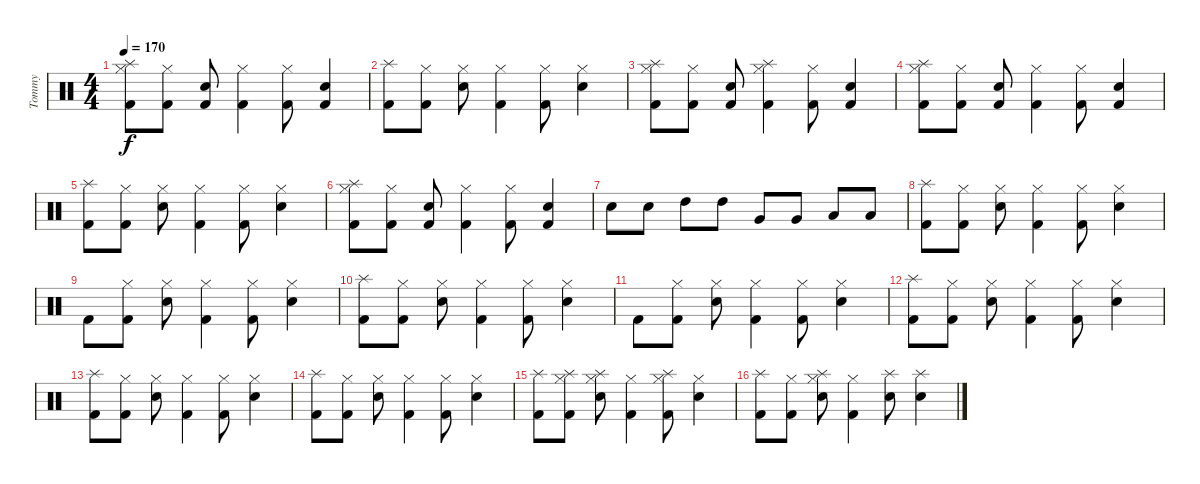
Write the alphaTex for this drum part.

\track ("Tommy" "Tommy") {instrument percussion}
\staff {score}
\articulation defaults
\ts (4 4)
\tempo 170
\clef neutral
\ks c
("Splash (hit)" "Kick (hit) 2" "Hi-Hat (closed)").8{dy f} ("Kick (hit) 2" "Hi-Hat (closed)").8 ("Electric Snare (hit)" "Kick (hit) 2").8 ("Kick (hit) 2" "Hi-Hat (closed)").4 ("Kick (hit) 2" "Hi-Hat (closed)").8 ("Electric Snare (hit)" "Kick (hit) 2").4 |
("Splash (hit)" "Kick (hit) 2").8 ("Kick (hit) 2" "Hi-Hat (closed)").8 ("Electric Snare (hit)" "Hi-Hat (closed)").8 ("Kick (hit) 2" "Hi-Hat (closed)").4 ("Kick (hit) 2" "Hi-Hat (closed)").8 ("Electric Snare (hit)" "Hi-Hat (closed)").4 |
("Splash (hit)" "Kick (hit) 2" "Hi-Hat (closed)").8 ("Kick (hit) 2" "Hi-Hat (closed)").8 ("Electric Snare (hit)" "Kick (hit) 2").8 ("Splash (hit)" "Kick (hit) 2" "Hi-Hat (closed)").4 ("Kick (hit) 2" "Hi-Hat (closed)").8 ("Electric Snare (hit)" "Kick (hit) 2").4 |
("Splash (hit)" "Kick (hit) 2" "Hi-Hat (closed)").8 ("Kick (hit) 2" "Hi-Hat (closed)").8 ("Electric Snare (hit)" "Kick (hit) 2").8 ("Kick (hit) 2" "Hi-Hat (closed)").4 ("Kick (hit) 2" "Hi-Hat (closed)").8 ("Electric Snare (hit)" "Kick (hit) 2").4 |
("Splash (hit)" "Kick (hit) 2").8 ("Kick (hit) 2" "Hi-Hat (closed)").8 ("Electric Snare (hit)" "Hi-Hat (closed)").8 ("Kick (hit) 2" "Hi-Hat (closed)").4 ("Kick (hit) 2" "Hi-Hat (closed)").8 ("Electric Snare (hit)" "Hi-Hat (closed)").4 |
("Splash (hit)" "Kick (hit) 2" "Hi-Hat (closed)").8 ("Kick (hit) 2" "Hi-Hat (closed)").8 ("Electric Snare (hit)" "Kick (hit) 2").8 ("Kick (hit) 2" "Hi-Hat (closed)").4 ("Kick (hit) 2" "Hi-Hat (closed)").8 ("Electric Snare (hit)" "Kick (hit) 2").4 |
"Snare (hit) 2".8 "Snare (hit) 2".8 "High Tom (hit)".8 "High Tom (hit)".8 "Very Low Tom (hit)".8 "Very Low Tom (hit)".8 "Low Floor Tom (hit)".8 "Low Floor Tom (hit)".8 |
("Splash (hit)" "Kick (hit) 2").8 ("Kick (hit) 2" "Hi-Hat (closed)").8 ("Electric Snare (hit)" "Hi-Hat (closed)").8 ("Kick (hit) 2" "Hi-Hat (closed)").4 ("Kick (hit) 2" "Hi-Hat (closed)").8 ("Electric Snare (hit)" "Hi-Hat (closed)").4 |
"Kick (hit) 2".8 ("Kick (hit) 2" "Hi-Hat (closed)").8 ("Electric Snare (hit)" "Hi-Hat (closed)").8 ("Kick (hit) 2" "Hi-Hat (closed)").4 ("Kick (hit) 2" "Hi-Hat (closed)").8 ("Electric Snare (hit)" "Hi-Hat (closed)").4 |
("Splash (hit)" "Kick (hit) 2").8 ("Kick (hit) 2" "Hi-Hat (closed)").8 ("Electric Snare (hit)" "Hi-Hat (closed)").8 ("Kick (hit) 2" "Hi-Hat (closed)").4 ("Kick (hit) 2" "Hi-Hat (closed)").8 ("Electric Snare (hit)" "Hi-Hat (closed)").4 |
"Kick (hit) 2".8 ("Kick (hit) 2" "Hi-Hat (closed)").8 ("Electric Snare (hit)" "Hi-Hat (closed)").8 ("Kick (hit) 2" "Hi-Hat (closed)").4 ("Kick (hit) 2" "Hi-Hat (closed)").8 ("Electric Snare (hit)" "Hi-Hat (closed)").4 |
("Splash (hit)" "Kick (hit) 2").8 ("Kick (hit) 2" "Hi-Hat (closed)").8 ("Electric Snare (hit)" "Hi-Hat (closed)").8 ("Kick (hit) 2" "Hi-Hat (closed)").4 ("Kick (hit) 2" "Hi-Hat (closed)").8 ("Electric Snare (hit)" "Hi-Hat (closed)").4 |
("Splash (hit)" "Kick (hit) 2").8 ("Kick (hit) 2" "Hi-Hat (closed)").8 ("Electric Snare (hit)" "Hi-Hat (closed)").8 ("Kick (hit) 2" "Hi-Hat (closed)").4 ("Kick (hit) 2" "Hi-Hat (closed)").8 ("Electric Snare (hit)" "Hi-Hat (closed)").4 |
("Splash (hit)" "Kick (hit) 2").8 ("Kick (hit) 2" "Hi-Hat (closed)").8 ("Electric Snare (hit)" "Hi-Hat (closed)").8 ("Kick (hit) 2" "Hi-Hat (closed)").4 ("Kick (hit) 2" "Hi-Hat (closed)").8 ("Electric Snare (hit)" "Hi-Hat (closed)").4 |
("Splash (hit)" "Kick (hit) 2").8 ("Splash (hit)" "Kick (hit) 2" "Hi-Hat (closed)").8 ("Splash (hit)" "Electric Snare (hit)" "Hi-Hat (closed)").8 ("Kick (hit) 2" "Hi-Hat (closed)").4 ("Splash (hit)" "Kick (hit) 2" "Hi-Hat (closed)").8 ("Electric Snare (hit)" "Hi-Hat (closed)").4 |
("Splash (hit)" "Kick (hit) 2").8 ("Kick (hit) 2" "Hi-Hat (closed)").8 ("Splash (hit)" "Electric Snare (hit)" "Hi-Hat (closed)").8 ("Kick (hit) 2" "Hi-Hat (closed)").4 ("Splash (hit)" "Electric Snare (hit)").8 ("Splash (hit)" "Electric Snare (hit)").4
